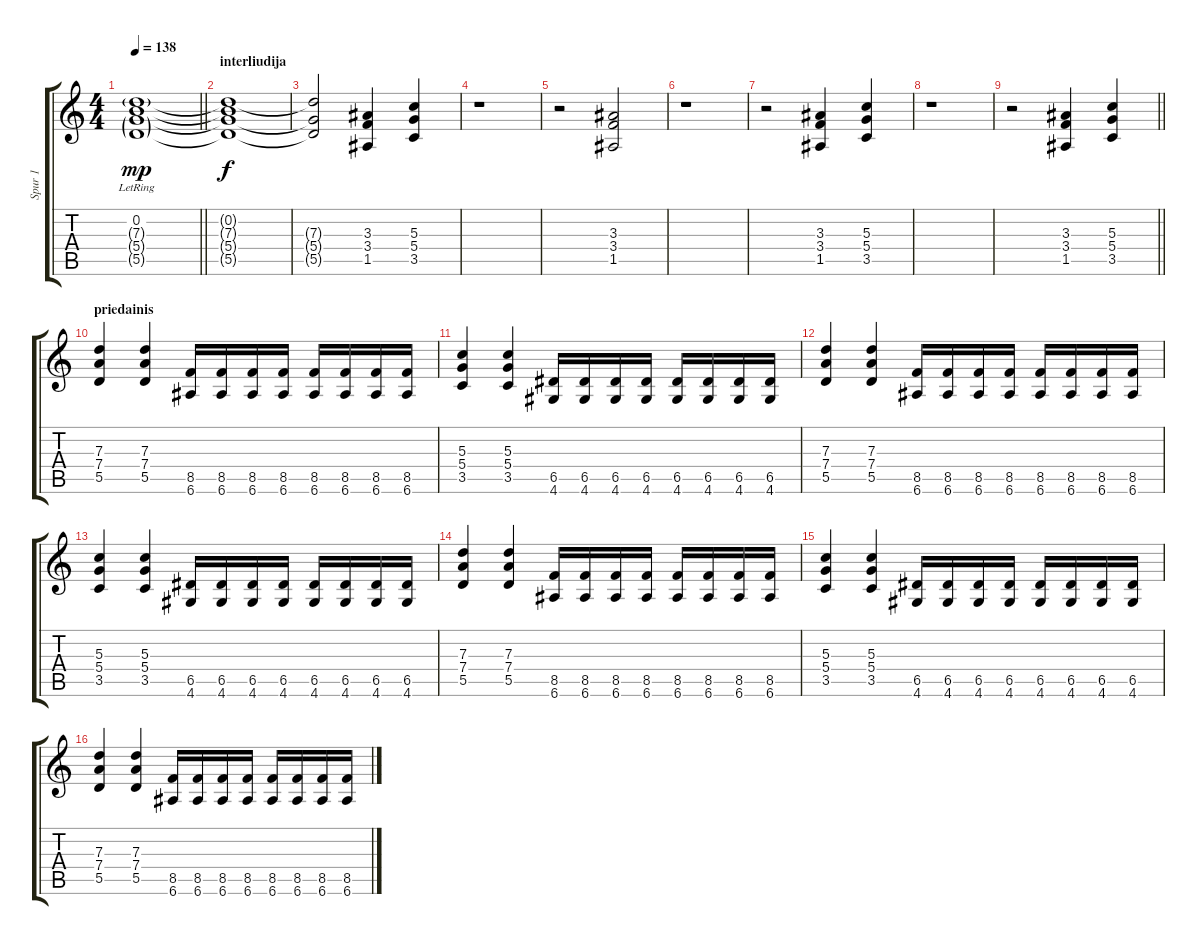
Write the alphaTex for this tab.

\track ("Spur 1" "Spur 1") {mute instrument distortionguitar}
\staff {score tabs}
\tuning (E4 B3 G3 D3 A2 E2) {hide}
\ts (4 4)
\tempo 138
\clef g2
\barLineRight lightlight
\ks c
(0.2 7.3{g lr} 5.4{g} 5.5{g}).1{dy mp} |
\section ("" "interliudija")
(0.2{t} 7.3{t} 5.4{t} 5.5{t}).1{dy f} |
(7.3{t} 5.4{t} 5.5{t}).2 (3.3 3.4 1.5).4 (5.3 5.4 3.5).4 |
r.1 |
r.2 (3.3 3.4 1.5).2 |
r.1 |
r.2 (3.3 3.4 1.5).4 (5.3 5.4 3.5).4 |
r.1 |
\barLineRight lightlight
r.2 (3.3 3.4 1.5).4 (5.3 5.4 3.5).4 |
\section ("" "priedainis")
(7.3 7.4 5.5).4 (7.3 7.4 5.5).4 (8.5 6.6).16 (8.5 6.6).16 (8.5 6.6).16 (8.5 6.6).16 (8.5 6.6).16 (8.5 6.6).16 (8.5 6.6).16 (8.5 6.6).16 |
(5.3 5.4 3.5).4 (5.3 5.4 3.5).4 (6.5 4.6).16 (6.5 4.6).16 (6.5 4.6).16 (6.5 4.6).16 (6.5 4.6).16 (6.5 4.6).16 (6.5 4.6).16 (6.5 4.6).16 |
(7.3 7.4 5.5).4 (7.3 7.4 5.5).4 (8.5 6.6).16 (8.5 6.6).16 (8.5 6.6).16 (8.5 6.6).16 (8.5 6.6).16 (8.5 6.6).16 (8.5 6.6).16 (8.5 6.6).16 |
(5.3 5.4 3.5).4 (5.3 5.4 3.5).4 (6.5 4.6).16 (6.5 4.6).16 (6.5 4.6).16 (6.5 4.6).16 (6.5 4.6).16 (6.5 4.6).16 (6.5 4.6).16 (6.5 4.6).16 |
(7.3 7.4 5.5).4 (7.3 7.4 5.5).4 (8.5 6.6).16 (8.5 6.6).16 (8.5 6.6).16 (8.5 6.6).16 (8.5 6.6).16 (8.5 6.6).16 (8.5 6.6).16 (8.5 6.6).16 |
(5.3 5.4 3.5).4 (5.3 5.4 3.5).4 (6.5 4.6).16 (6.5 4.6).16 (6.5 4.6).16 (6.5 4.6).16 (6.5 4.6).16 (6.5 4.6).16 (6.5 4.6).16 (6.5 4.6).16 |
(7.3 7.4 5.5).4 (7.3 7.4 5.5).4 (8.5 6.6).16 (8.5 6.6).16 (8.5 6.6).16 (8.5 6.6).16 (8.5 6.6).16 (8.5 6.6).16 (8.5 6.6).16 (8.5 6.6).16
